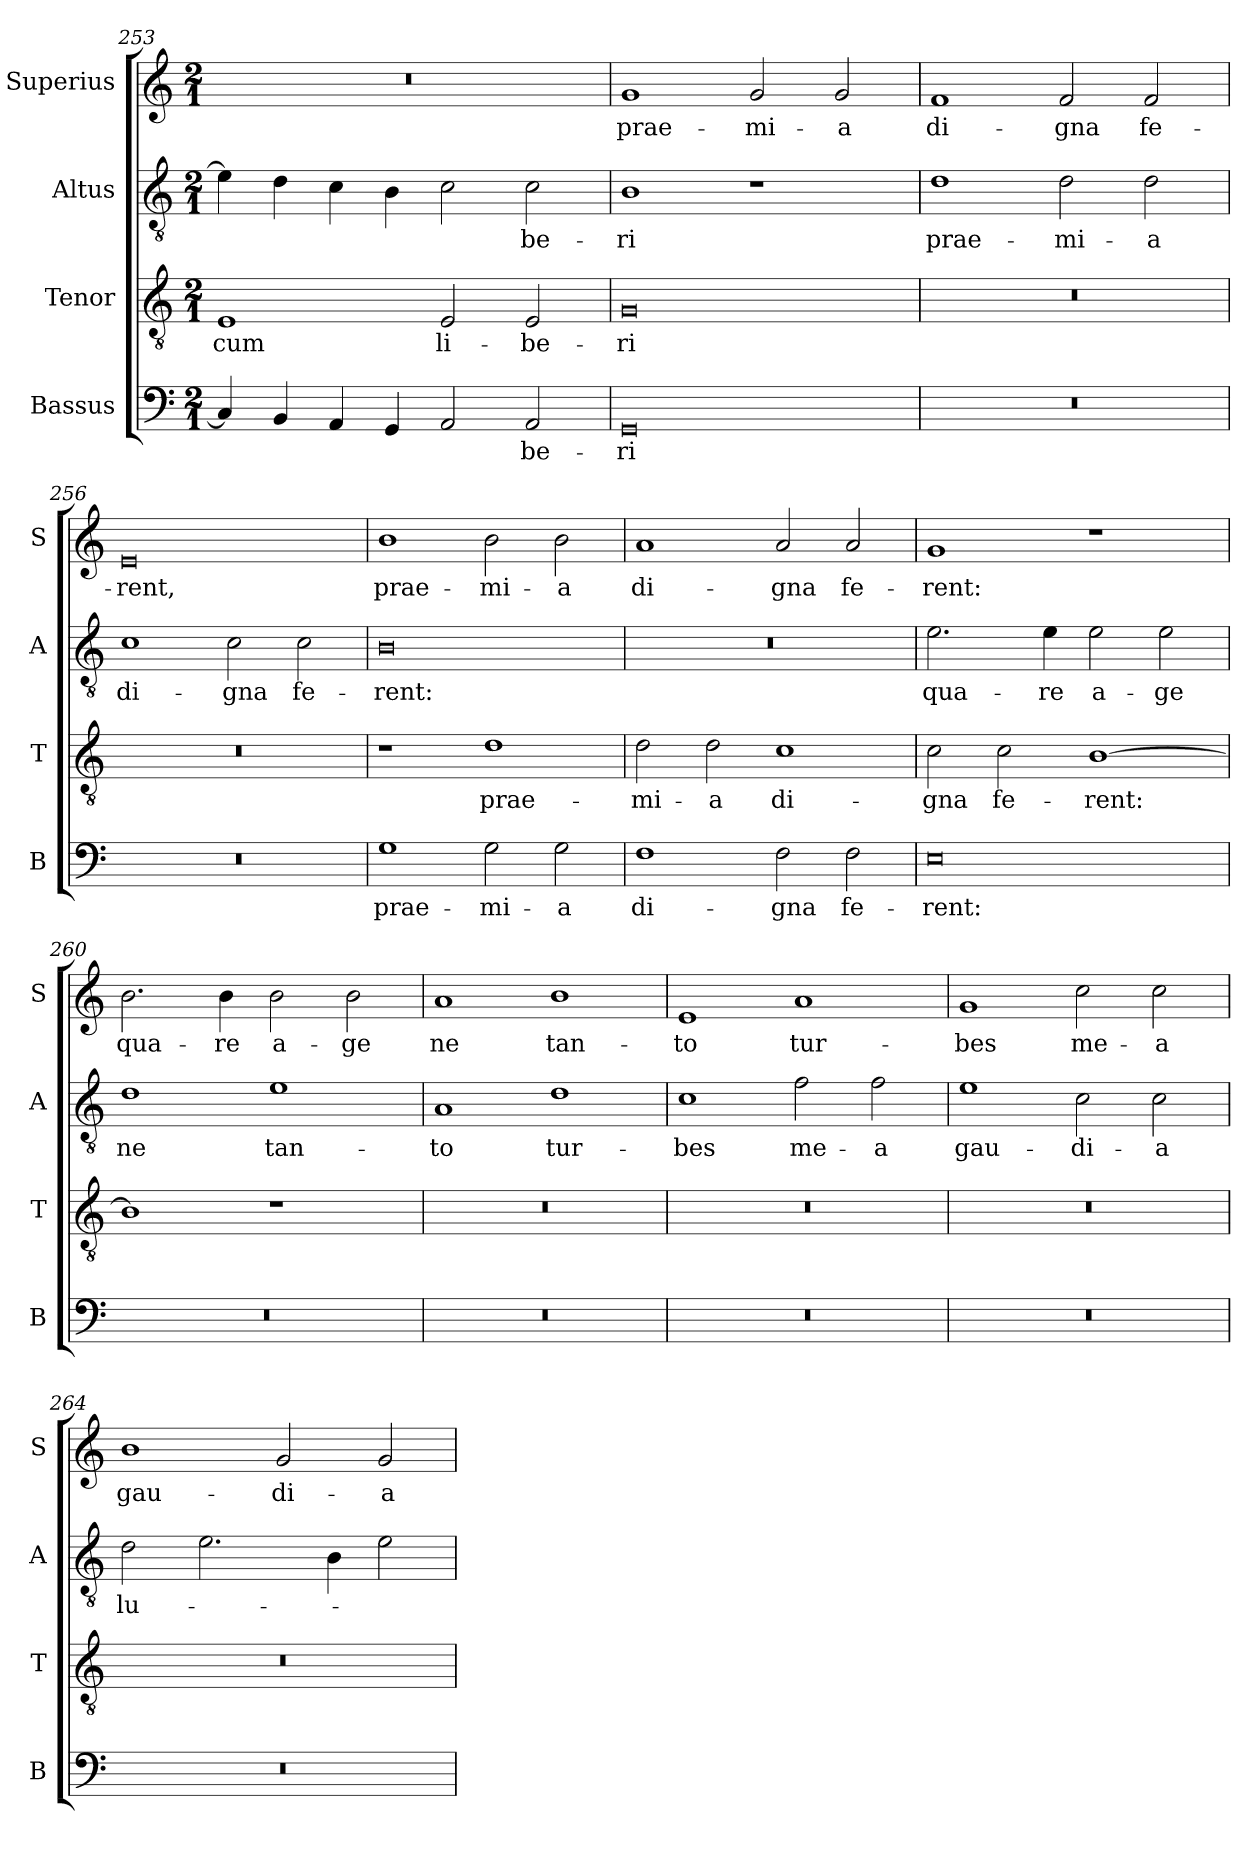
**kern	**text	**kern	**text	**kern	**text	**kern	**text
*part4	*part4	*part3	*part3	*part2	*part2	*part1	*part1
*staff4	*staff4	*staff3	*staff3	*staff2	*staff2	*staff1	*staff1
*I"Bassus	*	*I"Tenor	*	*I"Altus	*	*I"Superius	*
*I'B	*	*I'T	*	*I'A	*	*I'S	*
*clefF4	*	*clefGv2	*	*clefGv2	*	*clefG2	*
*k[]	*	*k[]	*	*k[]	*	*k[]	*
*M2/1	*	*M2/1	*	*M2/1	*	*M2/1	*
=253	=253	=253	=253	=253	=253	=253	=253
4C]	.	1E	-cum	4e]	.	0r	.
4BB	.	.	.	4d	.	.	.
4AA	.	.	.	4c	.	.	.
4GG	.	.	.	4B	.	.	.
2AA	.	2E	li-	2c	.	.	.
2AA	-be-	2E	-be-	2c	-be-	.	.
=254	=254	=254	=254	=254	=254	=254	=254
0GG	-ri	0G	-ri	1B	-ri	1g	prae-
.	.	.	.	1r	.	2g	-mi-
.	.	.	.	.	.	2g	-a
=255	=255	=255	=255	=255	=255	=255	=255
0r	.	0r	.	1d	prae-	1f	di-
.	.	.	.	2d	-mi-	2f	-gna
.	.	.	.	2d	-a	2f	fe-
=256	=256	=256	=256	=256	=256	=256	=256
0r	.	0r	.	1c	di-	0e	-rent,
.	.	.	.	2c	-gna	.	.
.	.	.	.	2c	fe-	.	.
=257	=257	=257	=257	=257	=257	=257	=257
1G	prae-	1r	.	0B	-rent:	1b	prae-
2G	-mi-	1d	prae-	.	.	2b	-mi-
2G	-a	.	.	.	.	2b	-a
=258	=258	=258	=258	=258	=258	=258	=258
1F	di-	2d	-mi-	0r	.	1a	di-
.	.	2d	-a	.	.	.	.
2F	-gna	1c	di-	.	.	2a	-gna
2F	fe-	.	.	.	.	2a	fe-
=259	=259	=259	=259	=259	=259	=259	=259
0E	-rent:	2c	-gna	2.e	qua-	1g	-rent:
.	.	2c	fe-	.	.	.	.
.	.	.	.	4e	-re	.	.
.	.	[1B	-rent:	2e	a-	1r	.
.	.	.	.	2e	-ge	.	.
=260	=260	=260	=260	=260	=260	=260	=260
0r	.	1B]	.	1d	ne	2.b	qua-
.	.	.	.	.	.	4b	-re
.	.	1r	.	1e	tan-	2b	a-
.	.	.	.	.	.	2b	-ge
=261	=261	=261	=261	=261	=261	=261	=261
0r	.	0r	.	1A	-to	1a	ne
.	.	.	.	1d	tur-	1b	tan-
=262	=262	=262	=262	=262	=262	=262	=262
0r	.	0r	.	1c	-bes	1e	-to
.	.	.	.	2f	me-	1a	tur-
.	.	.	.	2f	-a	.	.
=263	=263	=263	=263	=263	=263	=263	=263
0r	.	0r	.	1e	gau-	1g	-bes
.	.	.	.	2c	-di-	2cc	me-
.	.	.	.	2c	-a	2cc	-a
=264	=264	=264	=264	=264	=264	=264	=264
0r	.	0r	.	2d	lu-	1b	gau-
.	.	.	.	2.e	.	.	.
.	.	.	.	.	.	2g	-di-
.	.	.	.	4B	.	.	.
.	.	.	.	2e	.	2g	-a
=	=	=	=	=	=	=	=
*-	*-	*-	*-	*-	*-	*-	*-
